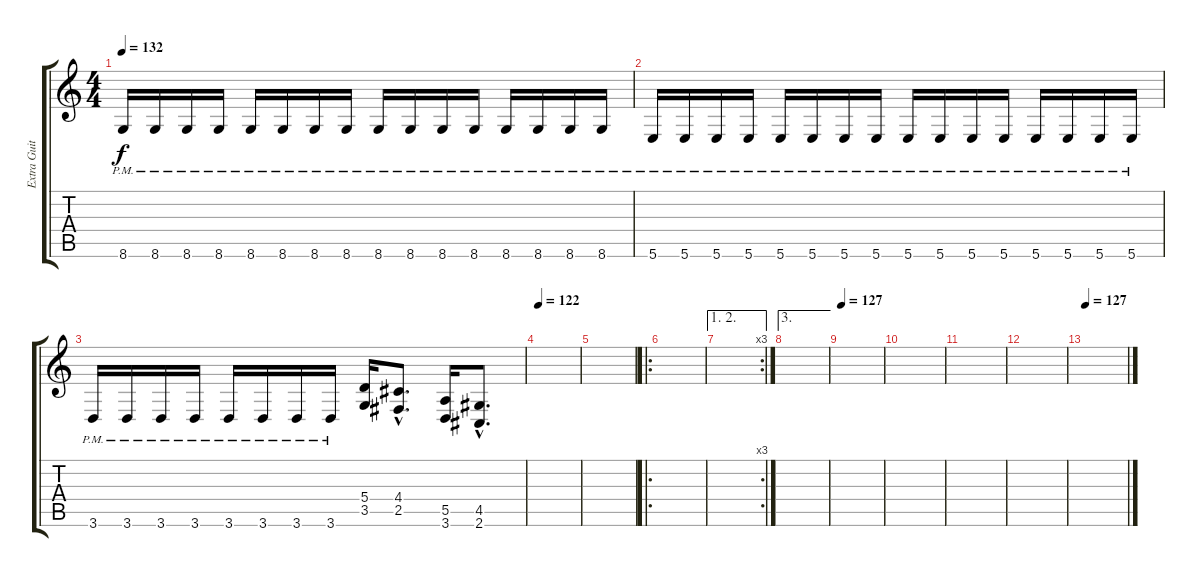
\track ("Extra Guitar" "Extra Guit") {instrument distortionguitar}
\staff {score tabs}
\tuning (B3 Gb3 D3 A2 E2 B1) {hide}
\ts (4 4)
\tempo 132
\clef g2
\ks c
8.6{pm}.16{dy f} 8.6{pm}.16 8.6{pm}.16 8.6{pm}.16 8.6{pm}.16 8.6{pm}.16 8.6{pm}.16 8.6{pm}.16 8.6{pm}.16 8.6{pm}.16 8.6{pm}.16 8.6{pm}.16 8.6{pm}.16 8.6{pm}.16 8.6{pm}.16 8.6{pm}.16 |
5.6{pm}.16 5.6{pm}.16 5.6{pm}.16 5.6{pm}.16 5.6{pm}.16 5.6{pm}.16 5.6{pm}.16 5.6{pm}.16 5.6{pm}.16 5.6{pm}.16 5.6{pm}.16 5.6{pm}.16 5.6{pm}.16 5.6{pm}.16 5.6{pm}.16 5.6{pm}.16 |
3.6{pm}.16 3.6{pm}.16 3.6{pm}.16 3.6{pm}.16 3.6{pm}.16 3.6{pm}.16 3.6{pm}.16 3.6{pm}.16 (5.4 3.5).16{volume 14} (4.4{hac} 2.5{hac}).8{d} (5.5 3.6).16 (4.5{hac} 2.6{hac}).8{d} |
\tempo 122
|
|
\ro
|
\ae (1 2)
\rc 3
|
\ae 3
|
\tempo 127
|
|
|
|
\tempo 127
